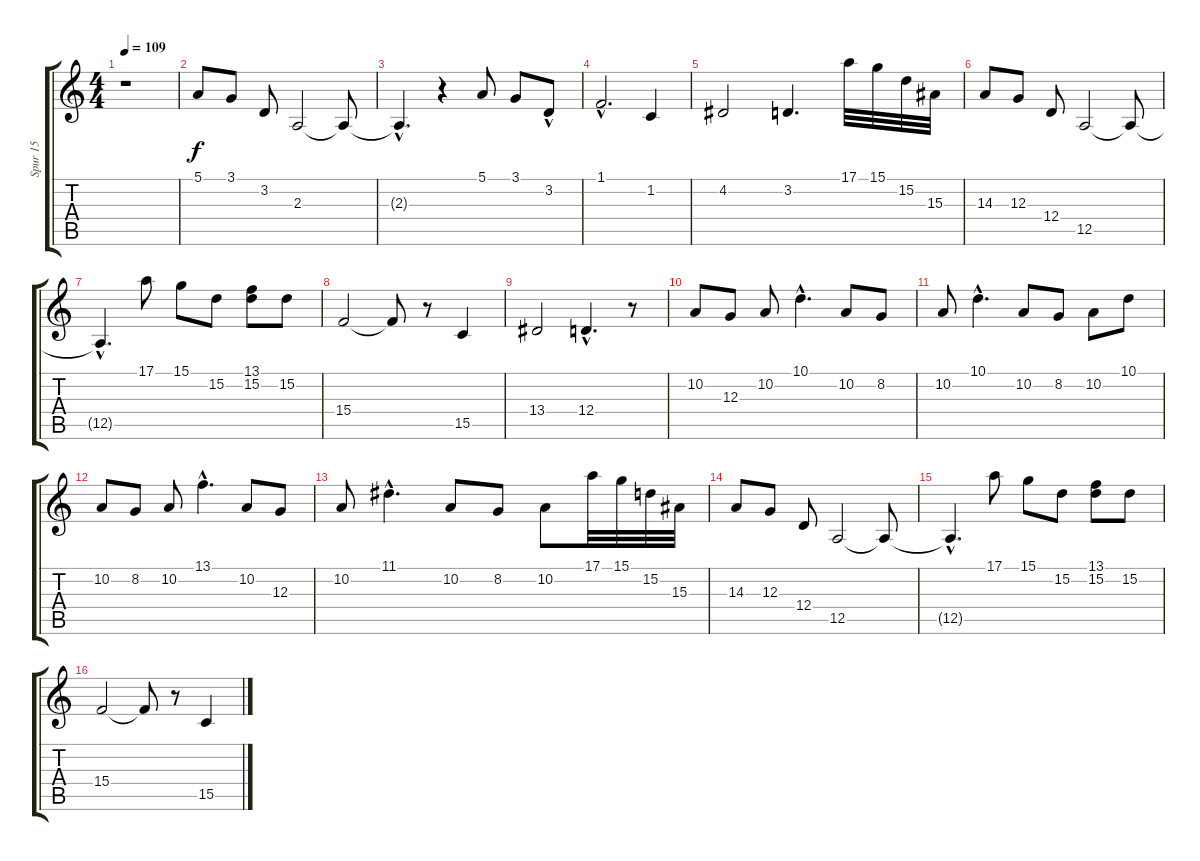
\track ("Spur 15" "Spur 15") {instrument harmonica}
\staff {score tabs}
\tuning (E4 B3 G3 D3 A2 E2) {hide}
\ts (4 4)
\tempo 109
\clef g2
\ks c
r.1{dy f instrument harmonica} |
5.1.8 3.1.8 3.2.8 2.3.2 2.3{t}.8 |
2.3{hac t}.4{d} r.4 5.1.8 3.1.8 3.2{hac}.8 |
1.1{hac}.2{d} 1.2.4 |
4.2.2 3.2.4{d} 17.1.32 15.1.32 15.2.32 15.3.32 |
14.3.8 12.3.8 12.4.8 12.5.2 12.5{t}.8 |
12.5{hac t}.4{d} 17.1.8 15.1.8 15.2.8 (13.1 15.2).8 15.2.8 |
15.4.2 15.4{t}.8 r.8 15.5.4 |
13.4.2 12.4{hac}.4{d} r.8 |
10.2.8 12.3.8 10.2.8 10.1{hac}.4{d} 10.2.8 8.2.8 |
10.2.8 10.1{hac}.4{d} 10.2.8 8.2.8 10.2.8 10.1.8 |
10.2.8 8.2.8 10.2.8 13.1{hac}.4{d} 10.2.8 12.3.8 |
10.2.8 11.1{hac}.4{d} 10.2.8 8.2.8 10.2.8 17.1.32 15.1.32 15.2.32 15.3.32 |
14.3.8 12.3.8 12.4.8 12.5.2 12.5{t}.8 |
12.5{hac t}.4{d} 17.1.8 15.1.8 15.2.8 (13.1 15.2).8 15.2.8 |
15.4.2 15.4{t}.8 r.8 15.5.4
